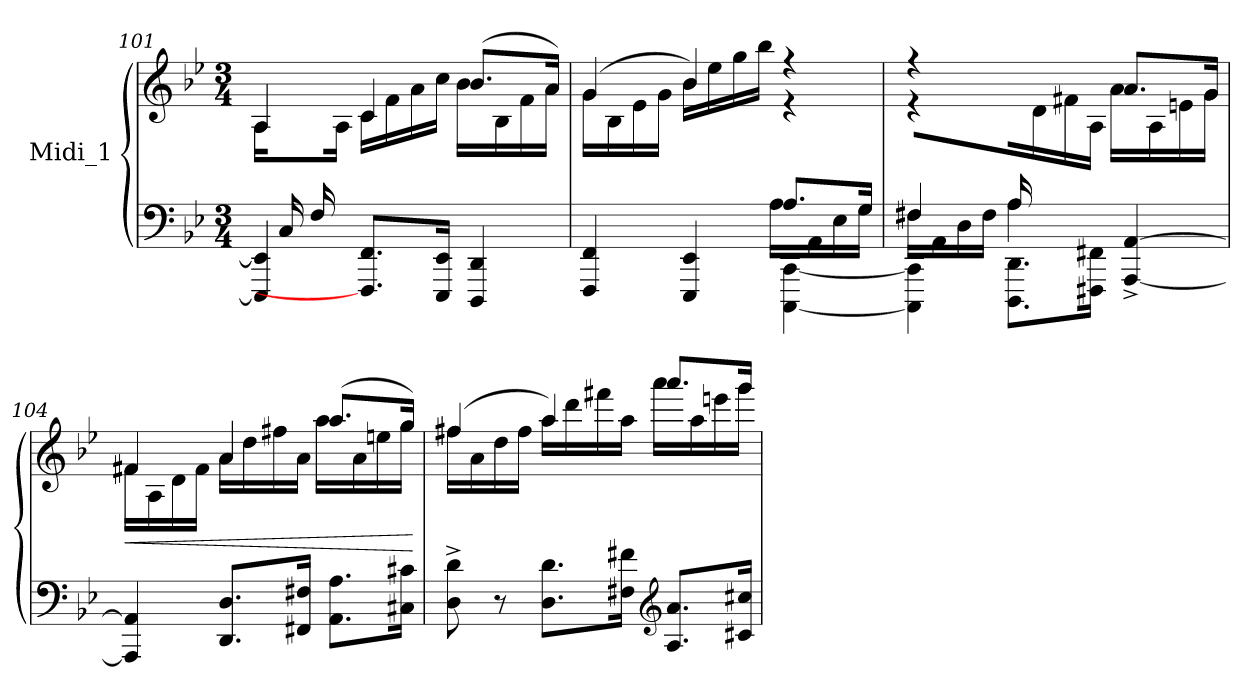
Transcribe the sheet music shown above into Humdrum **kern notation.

**kern	**kern	**dynam
*part1	*part1	*part1
*staff2	*staff1	*staff1/2
*I"Midi_1	*	*
!!LO:LB:g=z
*clefF4	*clefG2	*
*k[b-e-]	*k[b-e-]	*
*B-:	*B-:	*
*M3/4	*M3/4	*
=101	=101	=101
*^	*^	*
16ryy	4EEE-/] 4EE-/]	4A/	16A\LL	.
16C/	.	.	8ryy	.
16F/	.	.	.	.
2ryy	.	.	16A\JJ	.
.	8.FFF/] 8.FF/L	4c/	16c\LL	.
.	.	.	16f\	.
.	.	.	16a\	.
.	16EEE-/ 16EE-/Jk	.	16cc\JJ	.
.	4DDD/ 4DD/	(>8.b-/L	16b-\LL	.
.	.	.	16B-\	.
.	.	.	16f\	.
16ryy	.	16a/Jk)	16a\JJ	.
!!LO:PB:g=z	!!
=102	=102	=102	=102	=102
*	*^	*	*	*
4FFF/ 4FF/	2ryy	2ryy	(>4g/	16g\LL	.
.	.	.	.	16B-\	.
.	.	.	.	16e-\	.
.	.	.	.	16g\JJ	.
4EEE-/ 4EE-/	.	.	4b-/)	16b-\LL	.
.	.	.	.	16ee-\	.
.	.	.	.	16gg\	.
.	.	.	.	16bb-\JJ	.
8.A/L	[4CCC\ [4CC\	16A\LL	4r	4r	.
.	.	16AA\	.	.	.
.	.	16E-\	.	.	.
16G/Jk	.	16G\JJ	.	.	.
=103	=103	=103	=103	=103	=103
*	*	*^	*	*	*
4ryy	4F#X/	4CCC\] 4CC\]	16F#\LL	4r	4r	.
.	.	.	16AA\	.	.	.
.	.	.	16D\	.	.	.
.	.	.	16F#\JJ	.	.	.
16A/LL	4A\	8.DDD\ 8.DD\L	4ryy	16ryy	4ryy	.
4..ryy	.	.	.	16d\	.	.
.	.	.	.	16f#X\	.	.
.	.	16FFF#X\ 16FF#X\Jk	.	16A\JJ	.	.
.	[4AAA/^ [4AA/^	4ryy	4ryy	8.a/L	16a\LL	.
.	.	.	.	.	16A\	.
.	.	.	.	.	16en\	.
.	.	.	.	16g/Jk	16g\JJ	.
*	*	*v	*v	*	*	*
=104	=104	=104	=104	=104	=104
!	!	!	!	!	!LO:HP:b
4AAA/] 4AA/]	2ryy	2ryy	4f#X/	16f#\LL	<
.	.	.	.	16A\	.
.	.	.	.	16d\	.
.	.	.	.	16f#\JJ	.
8.DD/ 8.D/L	.	.	4a/	16a\LL	.
.	.	.	.	16dd\	.
.	.	.	.	16ff#X\	.
16FF#X/ 16F#X/Jk	.	.	.	16a\JJ	.
8.AA\ 8.A\L	4ryy	4ryy	(>8.aa/L	16aa\LL	.
.	.	.	.	16a\	.
.	.	.	.	16een\	.
16C#X\ 16c#X\Jk	.	.	16gg/Jk)	16gg\JJ	.
*v	*v	*v	*	*	*
*	*v	*v	*
.	.	[
!!LO:LB:g=z
=105	=105	=105
*	*^	*
8D\^ 8d\^	(>4ff#X/	16ff#\LL	.
.	.	16a\	.
8r	.	16dd\	.
.	.	16ff#\JJ	.
8.D\ 8.d\L	4aa/)	16aa\LL	.
.	.	16ddd\	.
.	.	16fff#X\	.
16F#X\ 16f#X\Jk	.	16aa\JJ	.
*clefG2	*	*	*
8.A/ 8.a/L	8.aaa/L	16aaa\LL	.
.	.	16aa\	.
.	.	16eeen\	.
16c#X/ 16cc#X/Jk	16ggg/Jk	16ggg\JJ	.
*	*v	*v	*
=	=	=
*-	*-	*-
